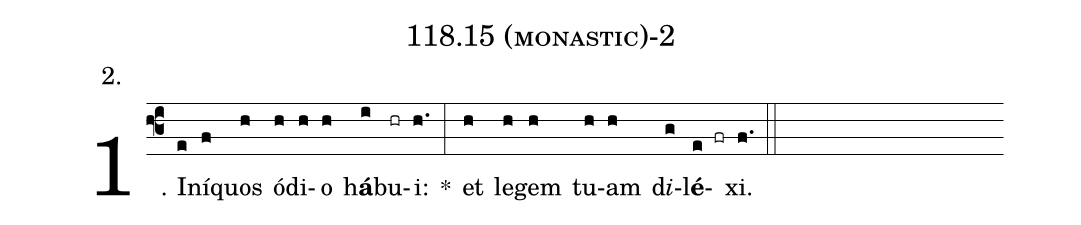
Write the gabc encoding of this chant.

name: 118.15 (monastic)-2;
annotation: 2.;
%%
(f3)1. In(e)í(f)quos(h) ó(h)di(h)o(h) h<b>á</b>(i)bu(hr)i:(h.) *(:) et(h) le(h)gem(h) tu(h)am(h) d<i>i</i>(g)l<b>é</b>(e fr)xi.(f.) (::)
